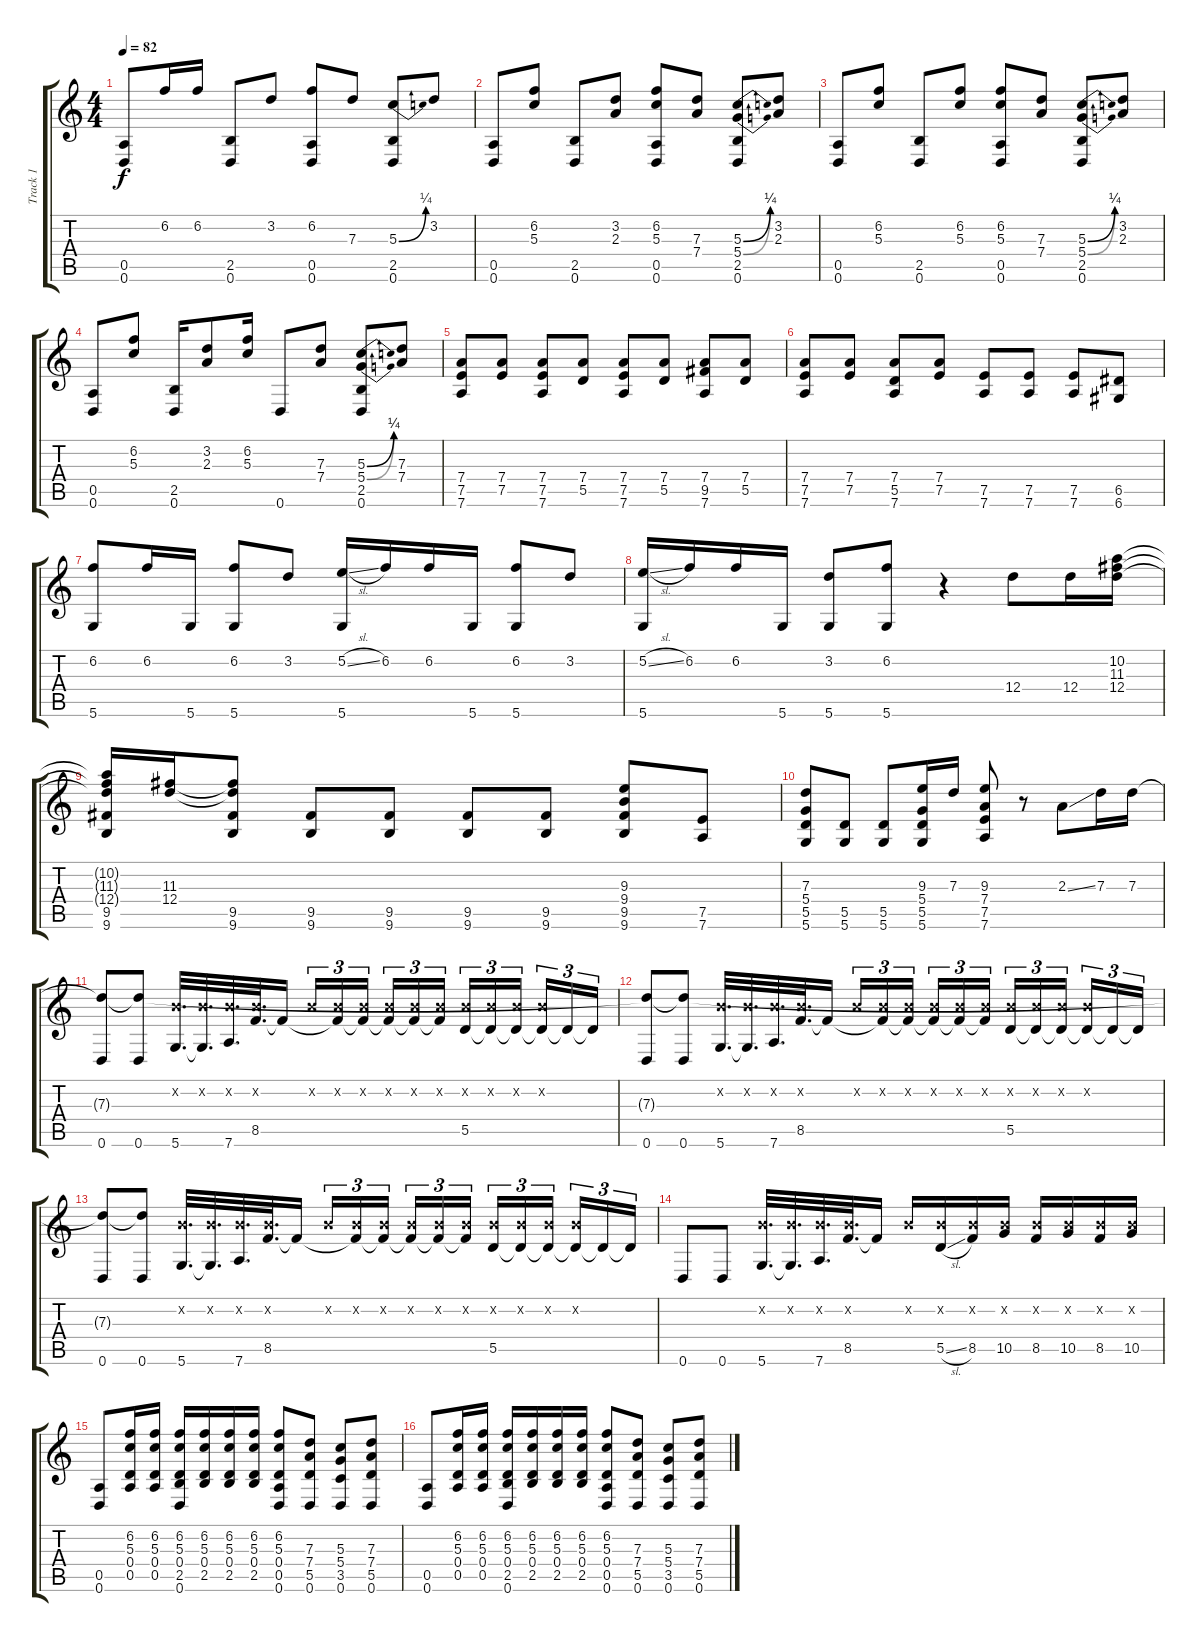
\track ("Track 1" "Track 1") {instrument acousticguitarsteel}
\staff {score tabs}
\tuning (E4 B3 G3 D3 A2 D2) {hide}
\ts (4 4)
\tempo 82
\clef g2
\ks c
(0.5 0.6).8{dy f} 6.2.16 6.2.16 (2.5 0.6).8 3.2.8 (6.2 0.5 0.6).8 7.3.8 (5.3{be (bend 0 0 60 1)} 2.5 0.6).8 3.2.8 |
(0.5 0.6).8 (6.2 5.3).8 (2.5 0.6).8 (3.2 2.3).8 (6.2 5.3 0.5 0.6).8 (7.3 7.4).8 (5.3{be (bend 0 0 60 1)} 5.4{be (bend 0 0 60 1)} 2.5 0.6).8 (3.2 2.3).8 |
(0.5 0.6).8 (6.2 5.3).8 (2.5 0.6).8 (6.2 5.3).8 (6.2 5.3 0.5 0.6).8 (7.3 7.4).8 (5.3{be (bend 0 0 60 1)} 5.4{be (bend 0 0 60 1)} 2.5 0.6).8 (3.2 2.3).8 |
(0.5 0.6).8 (6.2 5.3).8 (2.5 0.6).16 (3.2 2.3).8 (6.2 5.3).16 0.6.8 (7.3 7.4).8 (5.3{be (bend 0 0 60 1)} 5.4{be (bend 0 0 60 1)} 2.5 0.6).8 (7.3 7.4).8 |
(7.4 7.5 7.6).8 (7.4 7.5).8 (7.4 7.5 7.6).8 (7.4 5.5).8 (7.4 7.5 7.6).8 (7.4 5.5).8 (7.4 9.5 7.6).8 (7.4 5.5).8 |
(7.4 7.5 7.6).8 (7.4 7.5).8 (7.4 5.5 7.6).8 (7.4 7.5).8 (7.5 7.6).8 (7.5 7.6).8 (7.5 7.6).8 (6.5 6.6).8 |
(6.2 5.6).8 6.2.16 5.6.16 (6.2 5.6).8 3.2.8 (5.2{sl} 5.6).16 6.2.16 6.2.16 5.6.16 (6.2 5.6).8 3.2.8 |
(5.2{sl} 5.6).16 6.2.16 6.2.16 5.6.16 (3.2 5.6).8 (6.2 5.6).8 r.4 12.4.8 12.4.16 (10.2 11.3 12.4).16 |
(10.2{t} 11.3{t} 12.4{t} 9.5 9.6).16 (11.3 12.4).16 (11.3{t} 12.4{t} 9.5 9.6).8 (9.5 9.6).8 (9.5 9.6).8 (9.5 9.6).8 (9.5 9.6).8 (9.3 9.4 9.5 9.6).8 (7.5 7.6).8 |
(7.3 5.4 5.5 5.6).8 (5.5 5.6).8 (5.5 5.6).8 (9.3 5.4 5.5 5.6).16 7.3.16 (9.3 7.4 7.5 7.6).8 r.8 2.3{ss}.8 7.3.16 7.3.16 |
(7.3{t} 0.6).8 (7.3{t} 0.6).8 (0.2{x} 5.6).32{d} (0.2{x} 5.6{t}).32{d} (0.2{x} 7.6).32{d} (0.2{x} 8.5).32{d} 8.5{t}.16 0.2{x}.16{tu (3 2)} (0.2{x} 8.5{t}).16{tu (3 2)} (0.2{x} 8.5{t}).16{tu (3 2) beam splitsecondary} (0.2{x} 8.5{t}).16{tu (3 2)} (0.2{x} 8.5{t}).16{tu (3 2)} (0.2{x} 8.5{t}).16{tu (3 2)} (0.2{x} 5.5).16{tu (3 2)} (0.2{x} 5.5{t}).16{tu (3 2)} (0.2{x} 5.5{t}).16{tu (3 2) beam splitsecondary} (0.2{x} 5.5{t}).16{tu (3 2)} 5.5{t}.16{tu (3 2)} 5.5{t}.16{tu (3 2)} |
(7.3{t} 0.6).8 (7.3{t} 0.6).8 (0.2{x} 5.6).32{d} (0.2{x} 5.6{t}).32{d} (0.2{x} 7.6).32{d} (0.2{x} 8.5).32{d} 8.5{t}.16 0.2{x}.16{tu (3 2)} (0.2{x} 8.5{t}).16{tu (3 2)} (0.2{x} 8.5{t}).16{tu (3 2) beam splitsecondary} (0.2{x} 8.5{t}).16{tu (3 2)} (0.2{x} 8.5{t}).16{tu (3 2)} (0.2{x} 8.5{t}).16{tu (3 2)} (0.2{x} 5.5).16{tu (3 2)} (0.2{x} 5.5{t}).16{tu (3 2)} (0.2{x} 5.5{t}).16{tu (3 2) beam splitsecondary} (0.2{x} 5.5{t}).16{tu (3 2)} 5.5{t}.16{tu (3 2)} 5.5{t}.16{tu (3 2)} |
(7.3{t} 0.6).8 (7.3{t} 0.6).8 (0.2{x} 5.6).32{d} (0.2{x} 5.6{t}).32{d} (0.2{x} 7.6).32{d} (0.2{x} 8.5).32{d} 8.5{t}.16 0.2{x}.16{tu (3 2)} (0.2{x} 8.5{t}).16{tu (3 2)} (0.2{x} 8.5{t}).16{tu (3 2) beam splitsecondary} (0.2{x} 8.5{t}).16{tu (3 2)} (0.2{x} 8.5{t}).16{tu (3 2)} (0.2{x} 8.5{t}).16{tu (3 2)} (0.2{x} 5.5).16{tu (3 2)} (0.2{x} 5.5{t}).16{tu (3 2)} (0.2{x} 5.5{t}).16{tu (3 2) beam splitsecondary} (0.2{x} 5.5{t}).16{tu (3 2)} 5.5{t}.16{tu (3 2)} 5.5{t}.16{tu (3 2)} |
0.6.8 0.6.8 (0.2{x} 5.6).32{d} (0.2{x} 5.6{t}).32{d} (0.2{x} 7.6).32{d} (0.2{x} 8.5).32{d} 8.5{t}.16 0.2{x}.16 (0.2{x} 5.5{sl}).16 (0.2{x} 8.5).16 (0.2{x} 10.5).16 (0.2{x} 8.5).16 (0.2{x} 10.5).16 (0.2{x} 8.5).16 (0.2{x} 10.5).16 |
(0.5 0.6).8 (6.2 5.3 0.4 0.5).16 (6.2 5.3 0.4 0.5).16 (6.2 5.3 0.4 2.5 0.6).16 (6.2 5.3 0.4 2.5).16 (6.2 5.3 0.4 2.5).16 (6.2 5.3 0.4 2.5).16 (6.2 5.3 0.4 0.5 0.6).8 (7.3 7.4 5.5 0.6).8 (5.3 5.4 3.5 0.6).8 (7.3 7.4 5.5 0.6).8 |
(0.5 0.6).8 (6.2 5.3 0.4 0.5).16 (6.2 5.3 0.4 0.5).16 (6.2 5.3 0.4 2.5 0.6).16 (6.2 5.3 0.4 2.5).16 (6.2 5.3 0.4 2.5).16 (6.2 5.3 0.4 2.5).16 (6.2 5.3 0.4 0.5 0.6).8 (7.3 7.4 5.5 0.6).8 (5.3 5.4 3.5 0.6).8 (7.3 7.4 5.5 0.6).8
